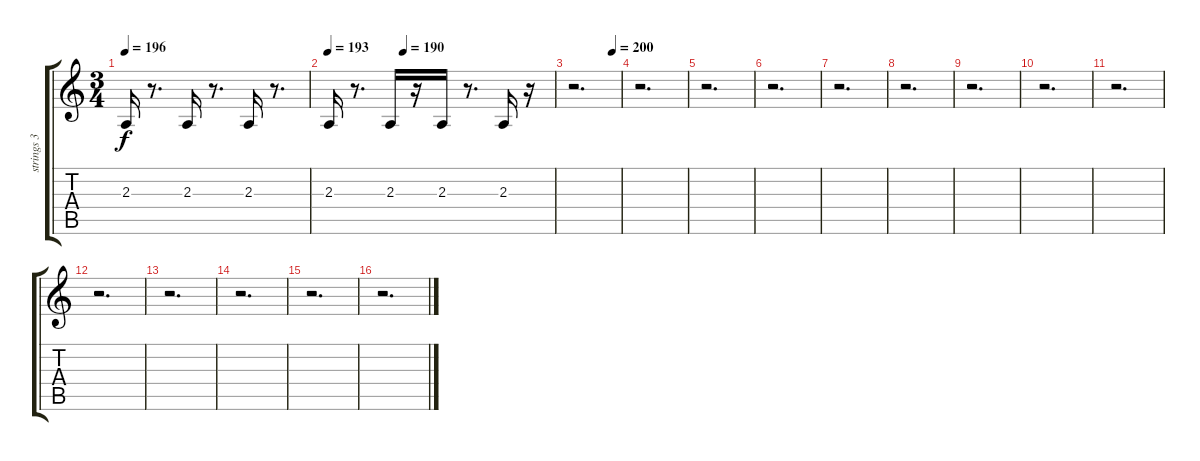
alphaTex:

\track ("strings 3" "strings 3") {instrument tremolostrings}
\staff {score tabs}
\tuning (E4 B3 G3 D3 A2 E2) {hide}
\ts (3 4)
\tempo 196
\clef g2
\ks c
2.3.16{dy f} r.8{d} 2.3.16 r.8{d} 2.3.16 r.8{d} |
\tempo 193
\tempo (190 0.3333333333333333)
2.3.16 r.8{d} 2.3.16 r.16 2.3.16 r.8{d} 2.3.16 r.16 |
\tempo (200 0.8333333333333334)
r.2{d} |
r.2{d} |
r.2{d} |
r.2{d} |
r.2{d} |
r.2{d} |
r.2{d} |
r.2{d} |
r.2{d} |
r.2{d} |
r.2{d} |
r.2{d} |
r.2{d} |
r.2{d}
